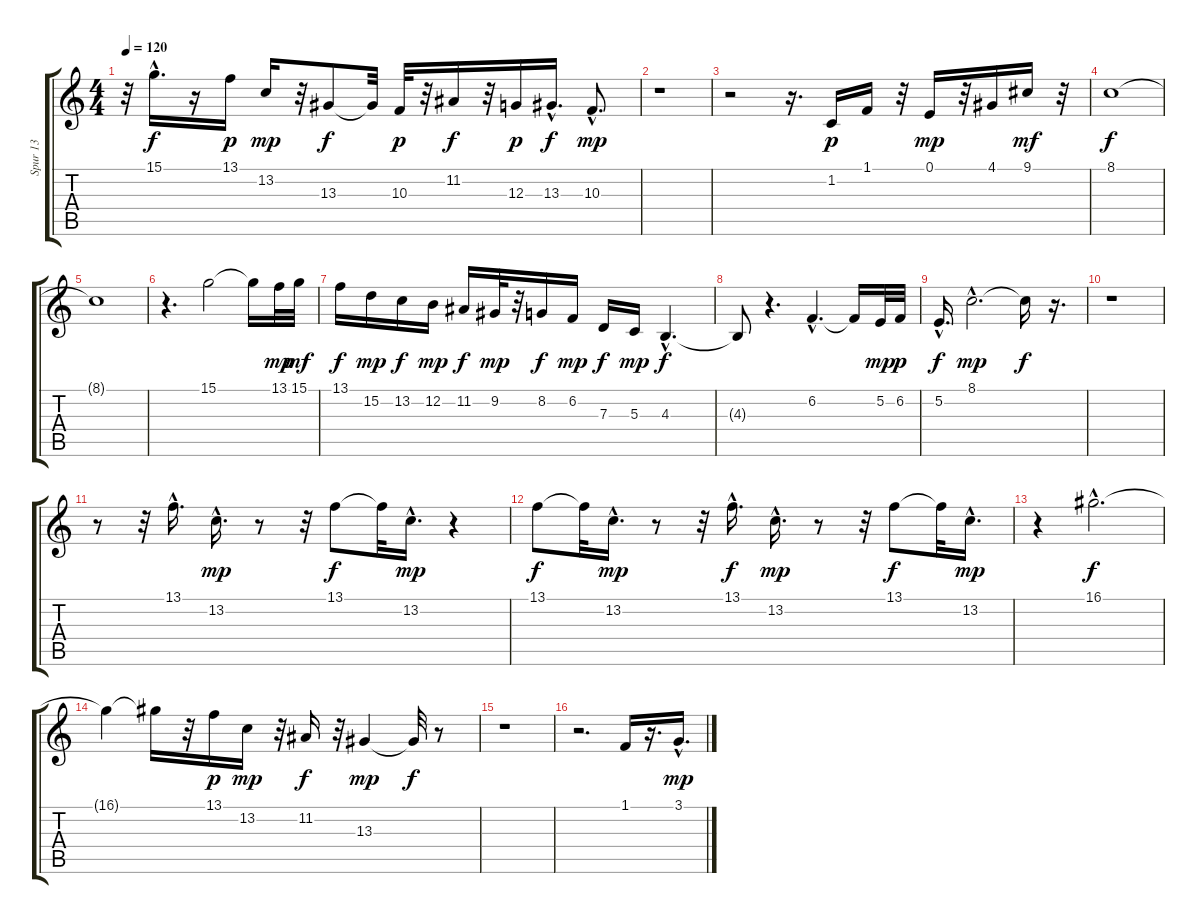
\track ("Spur 13" "Spur 13") {instrument sopranosax}
\staff {score tabs}
\tuning (E4 B3 G3 D3 A2 E2) {hide}
\ts (4 4)
\tempo 120
\clef g2
\ks c
r.32{dy f} 15.1{hac}.16{d} r.16 13.1.16{dy p} 13.2.16{dy mp} r.32 13.3.8{dy f} 13.3{t}.32 10.3.32{dy p} r.32 11.2.16{dy f} r.32 12.3.16{dy p} 13.3{hac}.16{d dy f} 10.3{hac}.8{d dy mp} |
r.1 |
r.2 r.16{d} 1.2.16{dy p} 1.1.16 r.32 0.1.16{dy mp} r.32 4.1.16 9.1.16{dy mf} r.32 |
8.1.1{dy f} |
8.1{t}.1 |
r.4{d} 15.1.2 15.1{t}.16 13.1.32{dy mp} 15.1.32{dy mf} |
13.1.16{dy f} 15.2.16{dy mp} 13.2.16{dy f} 12.2.16{dy mp} 11.2.16{dy f} 9.2.32{dy mp} r.32 8.2.16{dy f} 6.2.16{dy mp} 7.3.16{dy f} 5.3.16{dy mp} 4.3{hac}.4{d dy f} |
4.3{t}.8 r.4{d} 6.2{hac}.4{d} 6.2{t}.16 5.2.32{dy mp} 6.2.32{dy p} |
5.2{hac}.16{d dy f} 8.1{hac}.2{d dy mp} 8.1{t}.16{dy f} r.16{d} |
r.1 |
r.8 r.32 13.1{hac}.16{d} 13.2{hac}.16{d dy mp} r.8 r.32 13.1.8{dy f} 13.1{t}.32 13.2{hac}.16{d dy mp} r.4 |
13.1.8{dy f} 13.1{t}.32 13.2{hac}.16{d dy mp} r.8 r.32 13.1{hac}.16{d dy f} 13.2{hac}.16{d dy mp} r.8 r.32 13.1.8{dy f} 13.1{t}.32 13.2{hac}.16{d dy mp} |
r.4 16.1{hac}.2{d dy f} |
16.1{t}.4 16.1{t}.16 r.32 13.1.16{dy p} 13.2.16{dy mp} r.32 11.2.16{dy f} r.32 13.3.4{dy mp} 13.3{t}.32{dy f} r.8 |
r.1 |
r.2{d} 1.1.16 r.16{d} 3.1{hac}.16{d dy mp}
